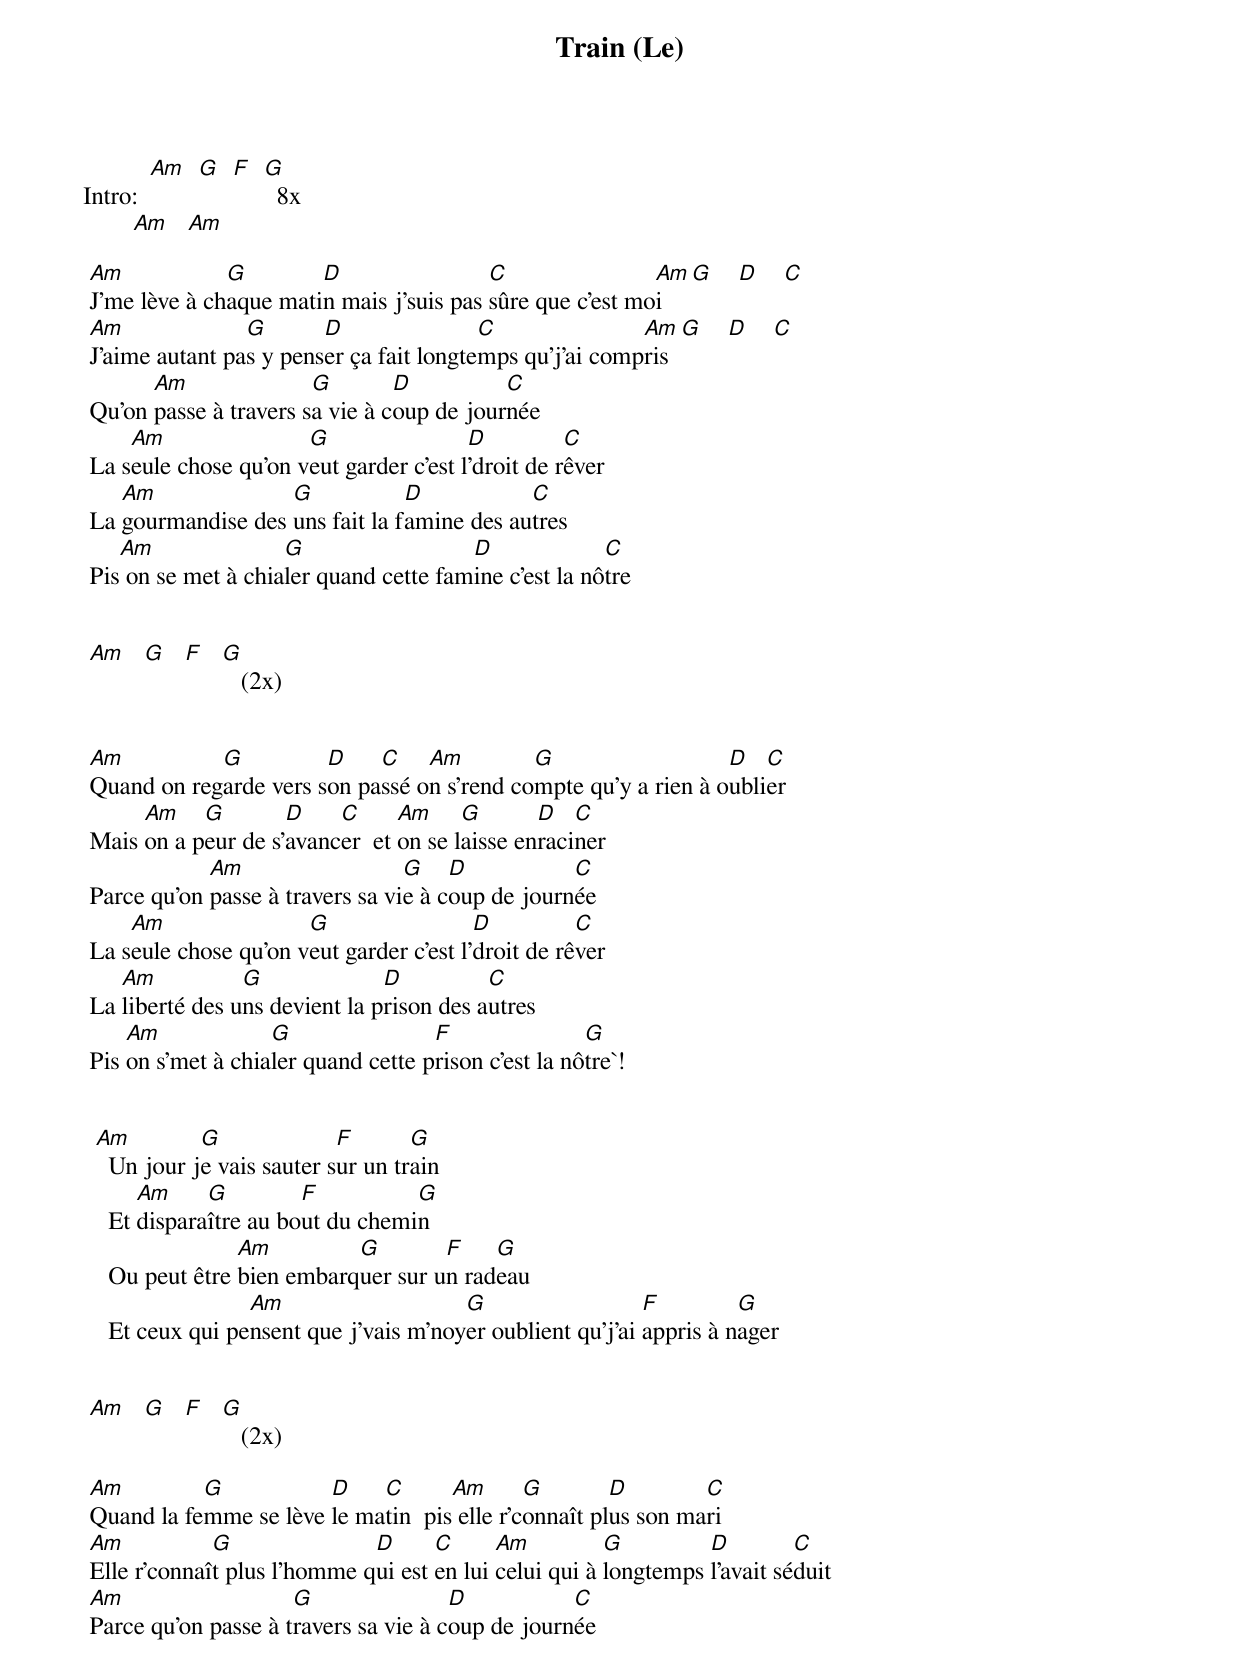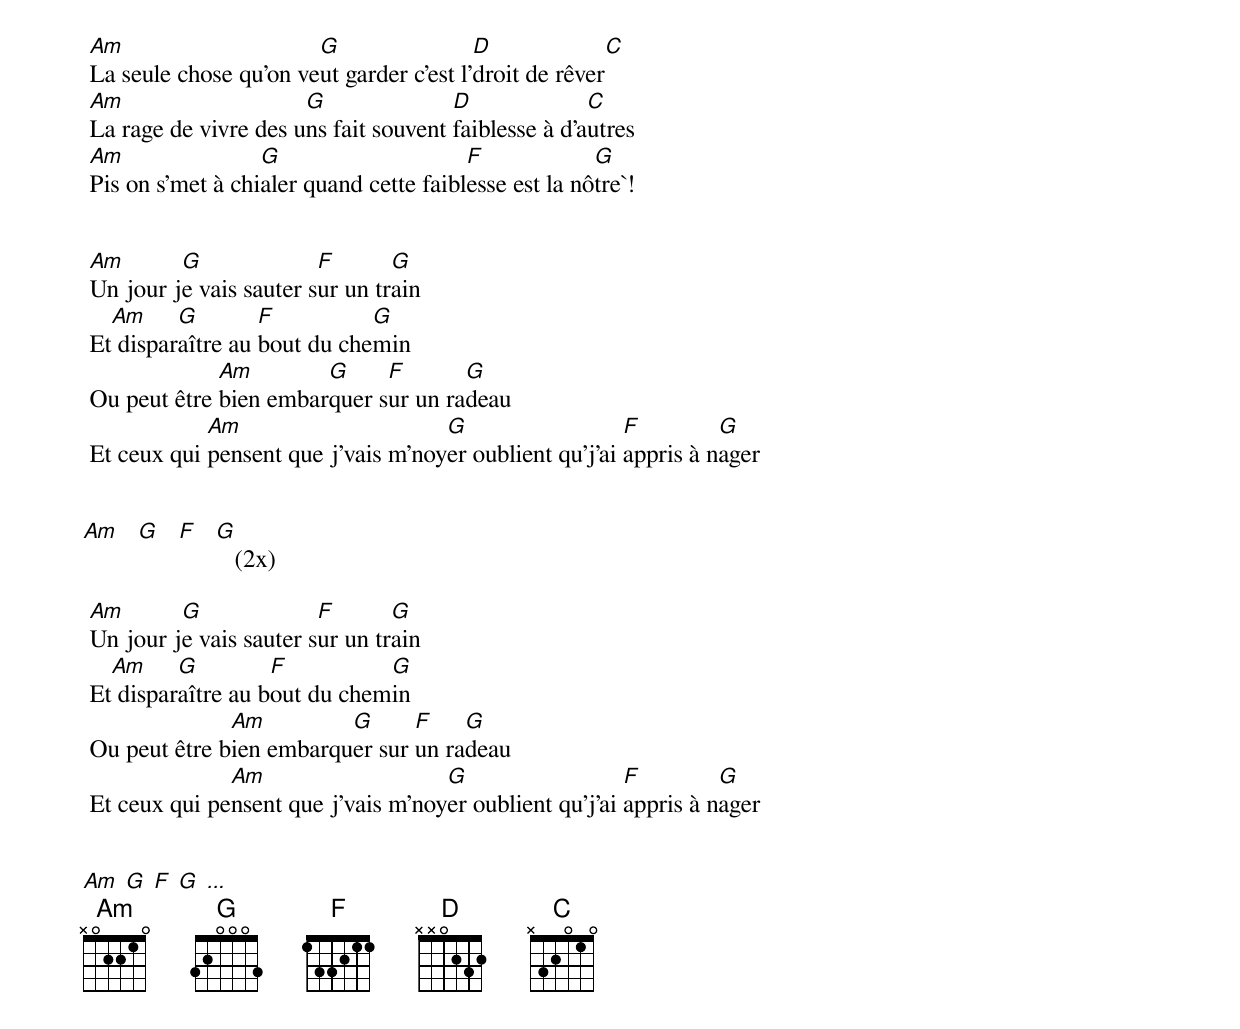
{t:Train (Le)}
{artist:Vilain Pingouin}

Intro:  [Am]  [G]  [F]  [G]  8x
        [Am]   [Am]

 [Am]J'me lève à ch[G]aque mati[D]n mais j'suis pas [C]sûre que c'est mo[Am]i    [G]    [D]    [C]
 [Am]J'aime autant pa[G]s y pens[D]er ça fait longte[C]mps qu'j'ai comp[Am]ris  [G]    [D]    [C]
 Qu'on [Am]passe à travers s[G]a vie à c[D]oup de jour[C]née
 La s[Am]eule chose qu'on v[G]eut garder c'est l[D]'droit de r[C]êver
 La [Am]gourmandise des [G]uns fait la f[D]amine des au[C]tres
 Pis[Am] on se met à chia[G]ler quand cette fam[D]ine c'est la nô[C]tre


 [Am]   [G]   [F]   [G]   (2x)


 [Am]Quand on reg[G]arde vers s[D]on pa[C]ssé o[Am]n s'rend co[G]mpte qu'y a rien à o[D]ubli[C]er
 Mais [Am]on a p[G]eur de s'[D]avanc[C]er  et [Am]on se l[G]aisse en[D]raci[C]ner
 Parce qu'on [Am]passe à travers sa vi[G]e à c[D]oup de journ[C]ée
 La s[Am]eule chose qu'on v[G]eut garder c'est l'[D]droit de rê[C]ver
 La [Am]liberté des u[G]ns devient la p[D]rison des a[C]utres
 Pis [Am]on s'met à chia[G]ler quand cette p[F]rison c'est la nô[G]tre`!


  [Am]  Un jour j[G]e vais sauter s[F]ur un tr[G]ain
    Et [Am]dispara[G]ître au bo[F]ut du chemi[G]n
    Ou peut être [Am]bien embarq[G]uer sur u[F]n rad[G]eau
    Et ceux qui pe[Am]nsent que j'vais m'noy[G]er oublient qu'j'ai [F]appris à n[G]ager


 [Am]   [G]   [F]   [G]   (2x)

 [Am]Quand la fe[G]mme se lève [D]le ma[C]tin  pis[Am] elle r'c[G]onnaît pl[D]us son ma[C]ri
 [Am]Elle r'connaî[G]t plus l'homme q[D]ui est [C]en lui [Am]celui qui à [G]longtemps [D]l'avait sé[C]duit
 [Am]Parce qu'on passe à t[G]ravers sa vie à c[D]oup de journ[C]ée
 [Am]La seule chose qu'on ve[G]ut garder c'est l'[D]droit de rêver[C]
 [Am]La rage de vivre des u[G]ns fait souvent [D]faiblesse à d'a[C]utres
 [Am]Pis on s'met à chi[G]aler quand cette faibl[F]esse est la nô[G]tre`!


 [Am]Un jour j[G]e vais sauter s[F]ur un tr[G]ain
 Et[Am] dispar[G]aître au [F]bout du che[G]min
 Ou peut être [Am]bien embar[G]quer s[F]ur un ra[G]deau
 Et ceux qui [Am]pensent que j'vais m'noy[G]er oublient qu'j'ai [F]appris à n[G]ager


[Am]   [G]   [F]   [G]   (2x)

 [Am]Un jour j[G]e vais sauter s[F]ur un tr[G]ain
 Et[Am] dispar[G]aître au b[F]out du chem[G]in
 Ou peut être b[Am]ien embarqu[G]er sur [F]un ra[G]deau
 Et ceux qui pe[Am]nsent que j'vais m'noy[G]er oublient qu'j'ai [F]appris à n[G]ager


[Am] [G] [F] [G] [...]
